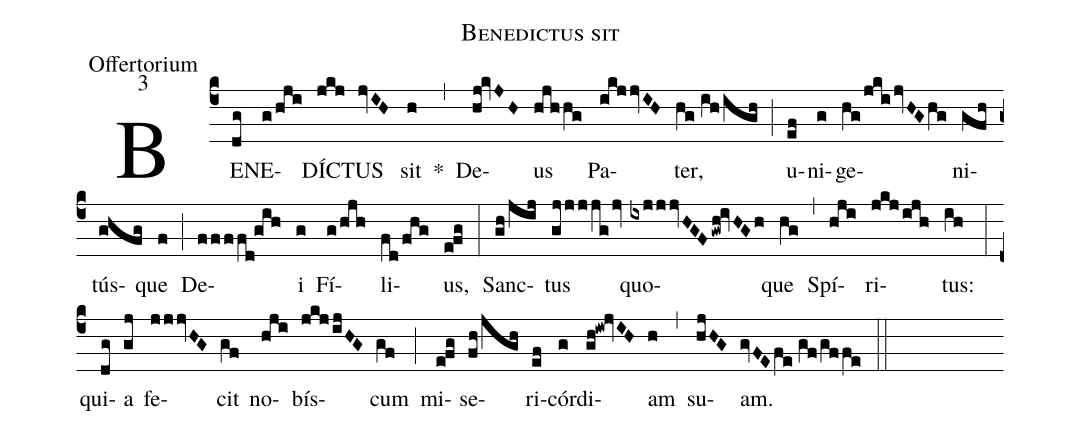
name:Benedictus sit;
office-part:Offertorium;
mode:3;
%%
(c4) BE(dg)NE(g/hji)DÍC(jkj)TUS(jvIH) sit(h) *(,) De(hj!kvJH)us(hjhhg) Pa(ikjjvIH)ter,(hg//ih/igh) (;) u(ef)ni(g)ge(hg/jki/jvHGhg)ni(gfh)tús(ghfg)que(f) (;) De(ffffd!gih)i(g) Fí(g/hjh)li(fd/fhg)us,(e!fg) (:) Sanc(gh/jij)tus(gjjjjg/jv) quo(ixjjjvHGF/gwh!ivHGh)que(hg) (,) Spí(hji)ri(jkj/ijh)tus:(ih) (:) qui(dg)a(gj) fe(jjjvHG)cit(gf) no(hji)bís(jkj/ijHG)cum(gf) (;) mi(e!fg)se(fh/jgh)ri(ef)cór(g)di(gh!iw!jvIH)am(h) (,) su(hjHG)am.(gvFE/fe//gf/gffe) (::)
